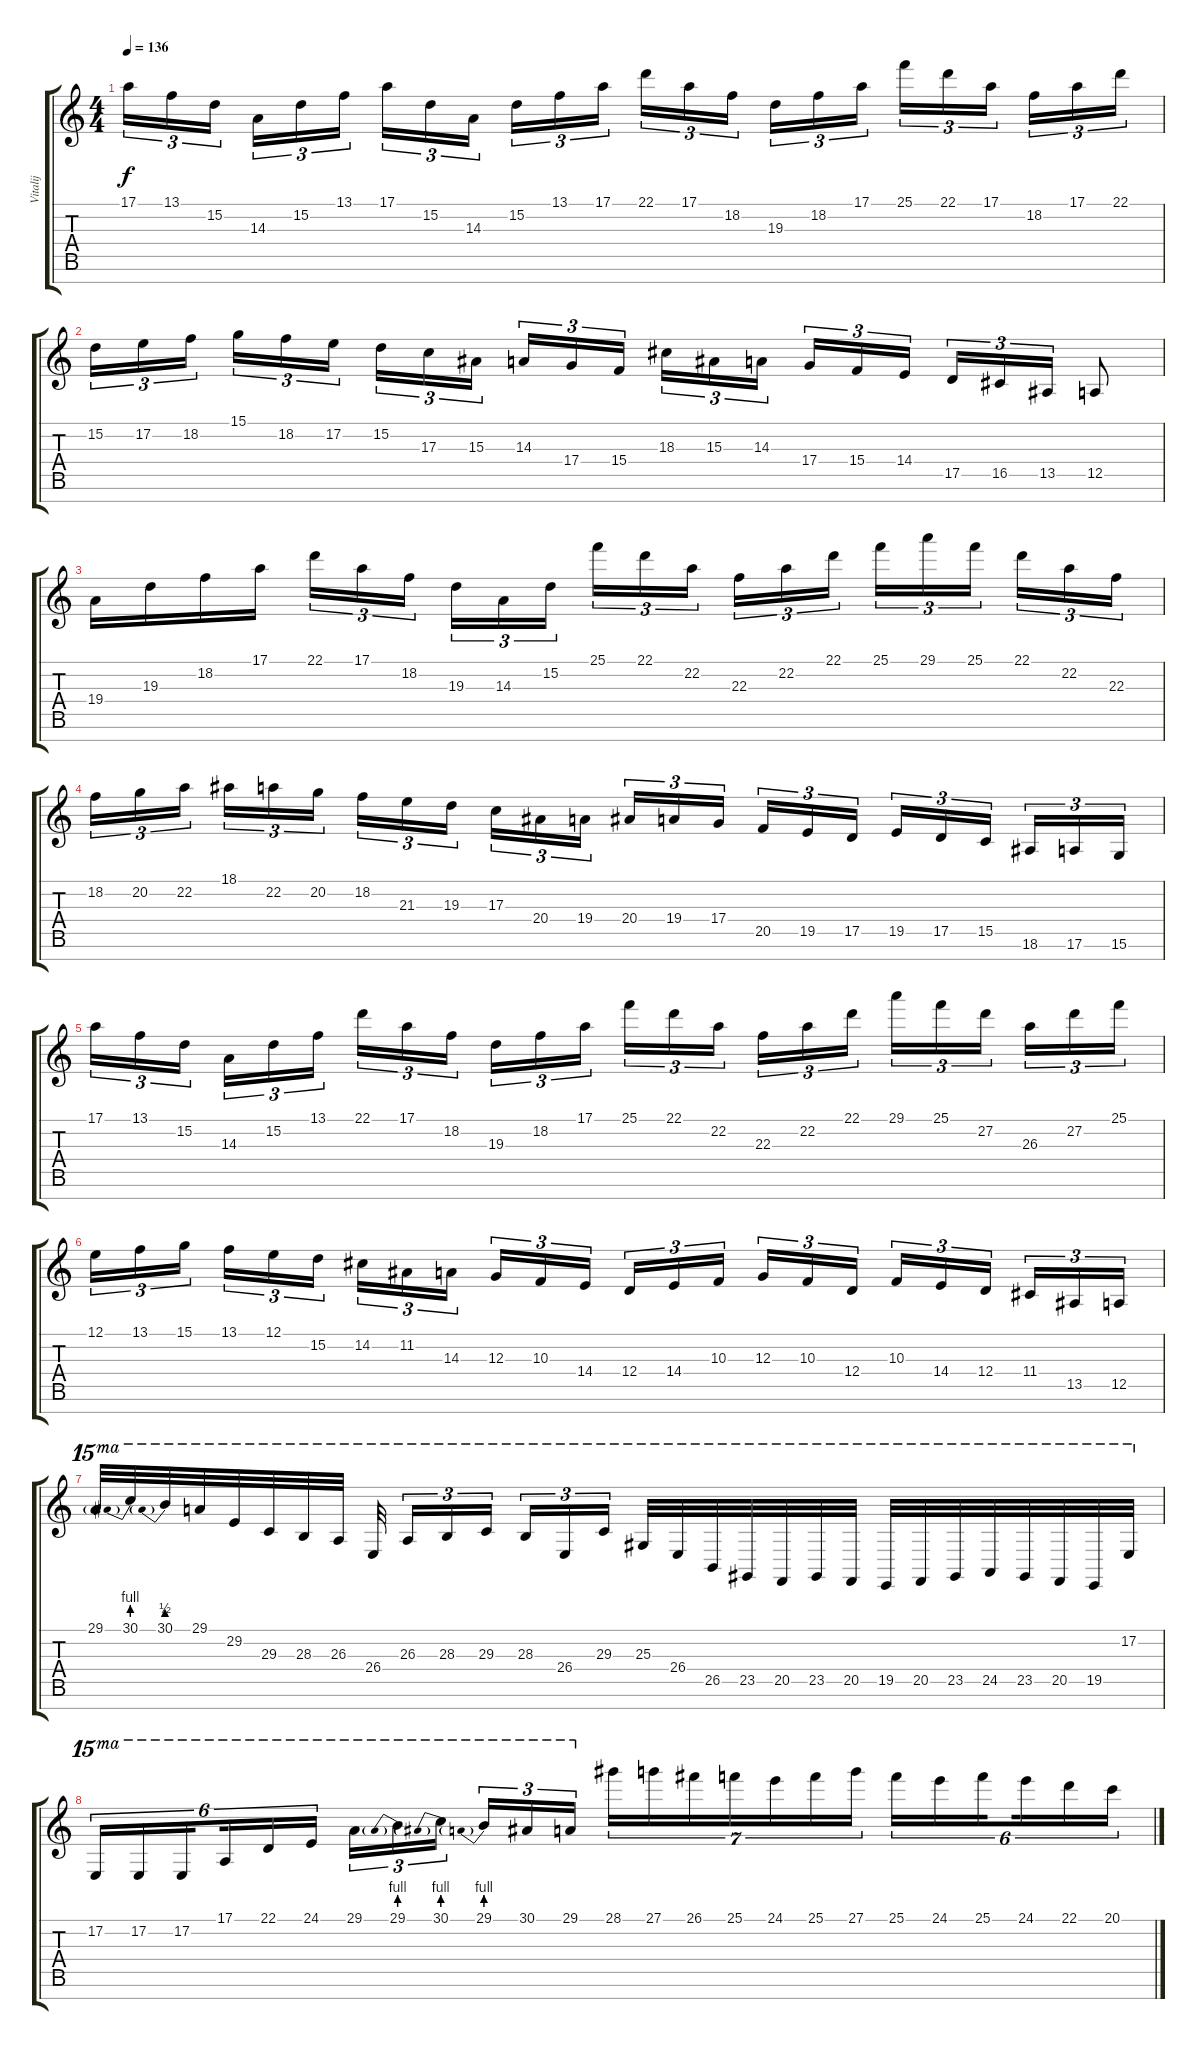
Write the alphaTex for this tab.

\track ("Vitalij" "Vitalij") {instrument lead1square}
\staff {score tabs}
\tuning (E4 B3 G3 D3 A2 E2 B1) {hide}
\ts (4 4)
\section ("" "")
\tempo 136
\clef g2
\ks c
17.1.16{tu (3 2) dy f instrument lead1square} 13.1.16{tu (3 2)} 15.2.16{tu (3 2) beam splitsecondary} 14.3.16{tu (3 2)} 15.2.16{tu (3 2)} 13.1.16{tu (3 2)} 17.1.16{tu (3 2)} 15.2.16{tu (3 2)} 14.3.16{tu (3 2) beam splitsecondary} 15.2.16{tu (3 2)} 13.1.16{tu (3 2)} 17.1.16{tu (3 2)} 22.1.16{tu (3 2)} 17.1.16{tu (3 2)} 18.2.16{tu (3 2) beam splitsecondary} 19.3.16{tu (3 2)} 18.2.16{tu (3 2)} 17.1.16{tu (3 2)} 25.1.16{tu (3 2)} 22.1.16{tu (3 2)} 17.1.16{tu (3 2) beam splitsecondary} 18.2.16{tu (3 2)} 17.1.16{tu (3 2)} 22.1.16{tu (3 2)} |
15.2.16{tu (3 2) instrument harpsichord} 17.2.16{tu (3 2)} 18.2.16{tu (3 2) beam splitsecondary} 15.1.16{tu (3 2)} 18.2.16{tu (3 2)} 17.2.16{tu (3 2)} 15.2.16{tu (3 2)} 17.3.16{tu (3 2)} 15.3.16{tu (3 2) beam splitsecondary} 14.3.16{tu (3 2)} 17.4.16{tu (3 2)} 15.4.16{tu (3 2)} 18.3.16{tu (3 2)} 15.3.16{tu (3 2)} 14.3.16{tu (3 2) beam splitsecondary} 17.4.16{tu (3 2)} 15.4.16{tu (3 2)} 14.4.16{tu (3 2)} 17.5.16{tu (3 2)} 16.5.16{tu (3 2)} 13.5.16{tu (3 2)} 12.5.8 |
19.4.16{instrument lead1square} 19.3.16 18.2.16 17.1.16 22.1.16{tu (3 2)} 17.1.16{tu (3 2)} 18.2.16{tu (3 2) beam splitsecondary} 19.3.16{tu (3 2)} 14.3.16{tu (3 2)} 15.2.16{tu (3 2)} 25.1.16{tu (3 2)} 22.1.16{tu (3 2)} 22.2.16{tu (3 2) beam splitsecondary} 22.3.16{tu (3 2)} 22.2.16{tu (3 2)} 22.1.16{tu (3 2)} 25.1.16{tu (3 2)} 29.1.16{tu (3 2)} 25.1.16{tu (3 2) beam splitsecondary} 22.1.16{tu (3 2)} 22.2.16{tu (3 2)} 22.3.16{tu (3 2)} |
18.2.16{tu (3 2) instrument harpsichord} 20.2.16{tu (3 2)} 22.2.16{tu (3 2) beam splitsecondary} 18.1.16{tu (3 2)} 22.2.16{tu (3 2)} 20.2.16{tu (3 2)} 18.2.16{tu (3 2)} 21.3.16{tu (3 2)} 19.3.16{tu (3 2) beam splitsecondary} 17.3.16{tu (3 2)} 20.4.16{tu (3 2)} 19.4.16{tu (3 2)} 20.4.16{tu (3 2)} 19.4.16{tu (3 2)} 17.4.16{tu (3 2) beam splitsecondary} 20.5.16{tu (3 2)} 19.5.16{tu (3 2)} 17.5.16{tu (3 2)} 19.5.16{tu (3 2)} 17.5.16{tu (3 2)} 15.5.16{tu (3 2) beam splitsecondary} 18.6.16{tu (3 2)} 17.6.16{tu (3 2)} 15.6.16{tu (3 2)} |
17.1.16{tu (3 2) instrument lead1square} 13.1.16{tu (3 2)} 15.2.16{tu (3 2) beam splitsecondary} 14.3.16{tu (3 2)} 15.2.16{tu (3 2)} 13.1.16{tu (3 2)} 22.1.16{tu (3 2)} 17.1.16{tu (3 2)} 18.2.16{tu (3 2) beam splitsecondary} 19.3.16{tu (3 2)} 18.2.16{tu (3 2)} 17.1.16{tu (3 2)} 25.1.16{tu (3 2)} 22.1.16{tu (3 2)} 22.2.16{tu (3 2) beam splitsecondary} 22.3.16{tu (3 2)} 22.2.16{tu (3 2)} 22.1.16{tu (3 2)} 29.1.16{tu (3 2)} 25.1.16{tu (3 2)} 27.2.16{tu (3 2) beam splitsecondary} 26.3.16{tu (3 2)} 27.2.16{tu (3 2)} 25.1.16{tu (3 2)} |
12.1.16{tu (3 2) instrument harpsichord} 13.1.16{tu (3 2)} 15.1.16{tu (3 2) beam splitsecondary} 13.1.16{tu (3 2)} 12.1.16{tu (3 2)} 15.2.16{tu (3 2)} 14.2.16{tu (3 2)} 11.2.16{tu (3 2)} 14.3.16{tu (3 2) beam splitsecondary} 12.3.16{tu (3 2)} 10.3.16{tu (3 2)} 14.4.16{tu (3 2)} 12.4.16{tu (3 2)} 14.4.16{tu (3 2)} 10.3.16{tu (3 2) beam splitsecondary} 12.3.16{tu (3 2)} 10.3.16{tu (3 2)} 12.4.16{tu (3 2)} 10.3.16{tu (3 2)} 14.4.16{tu (3 2)} 12.4.16{tu (3 2) beam splitsecondary} 11.4.16{tu (3 2)} 13.5.16{tu (3 2)} 12.5.16{tu (3 2)} |
29.1.32{ot 15ma instrument lead1square} 30.1{be (prebend 0 4 60 4)}.32{ot 15ma} 30.1{be (prebend 0 2 60 2)}.32{ot 15ma} 29.1.32{ot 15ma} 29.2.32{ot 15ma} 29.3.32{ot 15ma} 28.3.32{ot 15ma} 26.3.32{ot 15ma} 26.4.32{ot 15ma beam splitsecondary} 26.3.16{tu (3 2) ot 15ma} 28.3.16{tu (3 2) ot 15ma} 29.3.16{tu (3 2) ot 15ma beam splitsecondary} 28.3.16{tu (3 2) ot 15ma} 26.4.16{tu (3 2) ot 15ma} 29.3.16{tu (3 2) ot 15ma} 25.3.32{ot 15ma} 26.4.32{ot 15ma} 26.5.32{ot 15ma} 23.5.32{ot 15ma} 20.5.32{ot 15ma} 23.5.32{ot 15ma} 20.5.32{ot 15ma} 19.5.32{ot 15ma} 20.5.32{ot 15ma} 23.5.32{ot 15ma} 24.5.32{ot 15ma} 23.5.32{ot 15ma} 20.5.32{ot 15ma} 19.5.32{ot 15ma} 17.2.32{ot 15ma} |
17.2.16{tu (6 4) ot 15ma} 17.2.16{tu (6 4) ot 15ma} 17.2.16{tu (6 4) ot 15ma beam splitsecondary} 17.1.16{tu (6 4) ot 15ma} 22.1.16{tu (6 4) ot 15ma} 24.1.16{tu (6 4) ot 15ma} 29.1.16{tu (3 2) ot 15ma} 29.1{be (prebend 0 4 60 4)}.16{tu (3 2) ot 15ma} 30.1{be (prebend 0 4 60 4)}.16{tu (3 2) ot 15ma beam splitsecondary} 29.1{be (prebend 0 4 60 4)}.16{tu (3 2) ot 15ma} 30.1.16{tu (3 2) ot 15ma} 29.1.16{tu (3 2) ot 15ma} 28.1.16{tu (7 4)} 27.1.16{tu (7 4)} 26.1.16{tu (7 4)} 25.1.16{tu (7 4)} 24.1.16{tu (7 4)} 25.1.16{tu (7 4)} 27.1.16{tu (7 4)} 25.1.16{tu (6 4)} 24.1.16{tu (6 4)} 25.1.16{tu (6 4) beam splitsecondary} 24.1.16{tu (6 4)} 22.1.16{tu (6 4)} 20.1.16{tu (6 4)}
